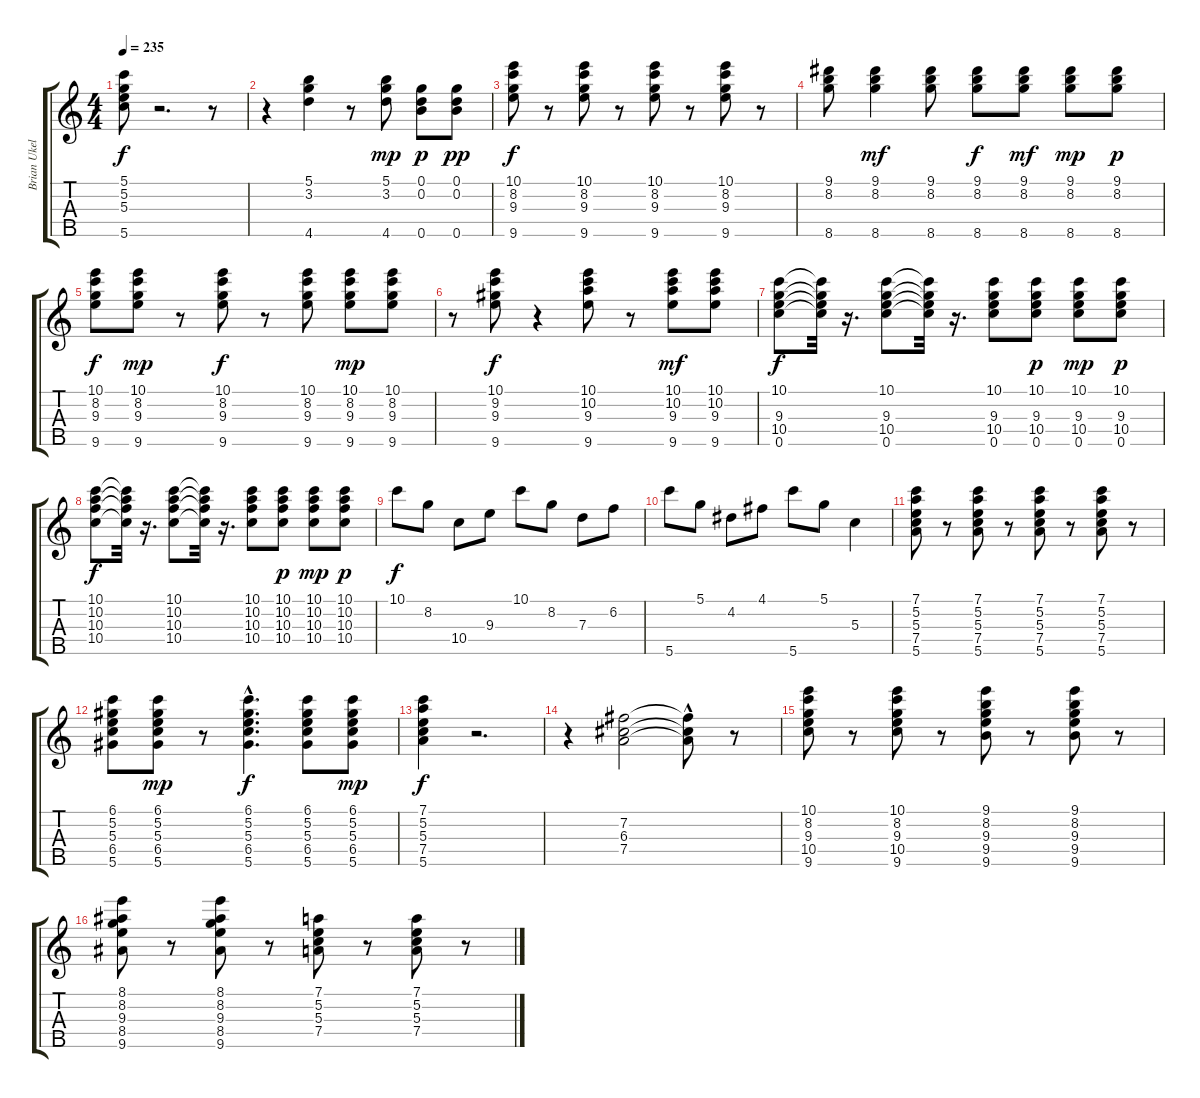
\track ("Brian Ukelele banjo" "Brian Ukel") {instrument banjo}
\staff {score tabs}
\tuning (D4 B3 G3 D3 G4) {hide}
\displaytranspose 12
\ts (4 4)
\tempo 235
\clef g2
\ks c
(5.1 5.2 5.3 5.5).8{dy f} r.2{d} r.8 |
r.4 (5.1 3.2 4.5).4 r.8 (5.1 3.2 4.5).8{dy mp} (0.1 0.2 0.5).8{dy p} (0.1 0.2 0.5).8{dy pp} |
(10.1 8.2 9.3 9.5).8{dy f} r.8 (10.1 8.2 9.3 9.5).8 r.8 (10.1 8.2 9.3 9.5).8 r.8 (10.1 8.2 9.3 9.5).8 r.8 |
(9.1 8.2 8.5).8 (9.1 8.2 8.5).4{dy mf} (9.1 8.2 8.5).8 (9.1 8.2 8.5).8{dy f} (9.1 8.2 8.5).8{dy mf} (9.1 8.2 8.5).8{dy mp} (9.1 8.2 8.5).8{dy p} |
(10.1 8.2 9.3 9.5).8{dy f} (10.1 8.2 9.3 9.5).8{dy mp} r.8 (10.1 8.2 9.3 9.5).8{dy f} r.8 (10.1 8.2 9.3 9.5).8 (10.1 8.2 9.3 9.5).8{dy mp} (10.1 8.2 9.3 9.5).8 |
r.8 (10.1 9.2 9.3 9.5).8{dy f} r.4 (10.1 10.2 9.3 9.5).8 r.8 (10.1 10.2 9.3 9.5).8{dy mf} (10.1 10.2 9.3 9.5).8 |
(10.1 9.3 10.4 0.5).8{dy f} (10.1{t} 9.3{t} 10.4{t} 0.5{t}).32 r.16{d} (10.1 9.3 10.4 0.5).8 (10.1{t} 9.3{t} 10.4{t} 0.5{t}).32 r.16{d} (10.1 9.3 10.4 0.5).8 (10.1 9.3 10.4 0.5).8{dy p} (10.1 9.3 10.4 0.5).8{dy mp} (10.1 9.3 10.4 0.5).8{dy p} |
(10.1 10.2 10.3 10.4).8{dy f} (10.1{t} 10.2{t} 10.3{t} 10.4{t}).32 r.16{d} (10.1 10.2 10.3 10.4).8 (10.1{t} 10.2{t} 10.3{t} 10.4{t}).32 r.16{d} (10.1 10.2 10.3 10.4).8 (10.1 10.2 10.3 10.4).8{dy p} (10.1 10.2 10.3 10.4).8{dy mp} (10.1 10.2 10.3 10.4).8{dy p} |
10.1.8{dy f} 8.2.8 10.4.8 9.3.8 10.1.8 8.2.8 7.3.8 6.2.8 |
5.5.8 5.1.8 4.2.8 4.1.8 5.5.8 5.1.8 5.3.4 |
(7.1 5.2 5.3 7.4 5.5).8 r.8 (7.1 5.2 5.3 7.4 5.5).8 r.8 (7.1 5.2 5.3 7.4 5.5).8 r.8 (7.1 5.2 5.3 7.4 5.5).8 r.8 |
(6.1 5.2 5.3 6.4 5.5).8 (6.1 5.2 5.3 6.4 5.5).8{dy mp} r.8 (6.1{hac} 5.2{hac} 5.3{hac} 6.4{hac} 5.5{hac}).4{d dy f} (6.1 5.2 5.3 6.4 5.5).8 (6.1 5.2 5.3 6.4 5.5).8{dy mp} |
(7.1 5.2 5.3 7.4 5.5).4{dy f} r.2{d} |
r.4 (7.2 6.3 7.4).2 (7.2{t} 6.3{hac t} 7.4{hac t}).8 r.8 |
(10.1 8.2 9.3 10.4 9.5).8 r.8 (10.1 8.2 9.3 10.4 9.5).8 r.8 (9.1 8.2 9.3 9.4 9.5).8 r.8 (9.1 8.2 9.3 9.4 9.5).8 r.8 |
(8.1 8.2 9.3 8.4 9.5).8 r.8 (8.1 8.2 9.3 8.4 9.5).8 r.8 (7.1 5.2 5.3 7.4).8 r.8 (7.1 5.2 5.3 7.4).8 r.8
